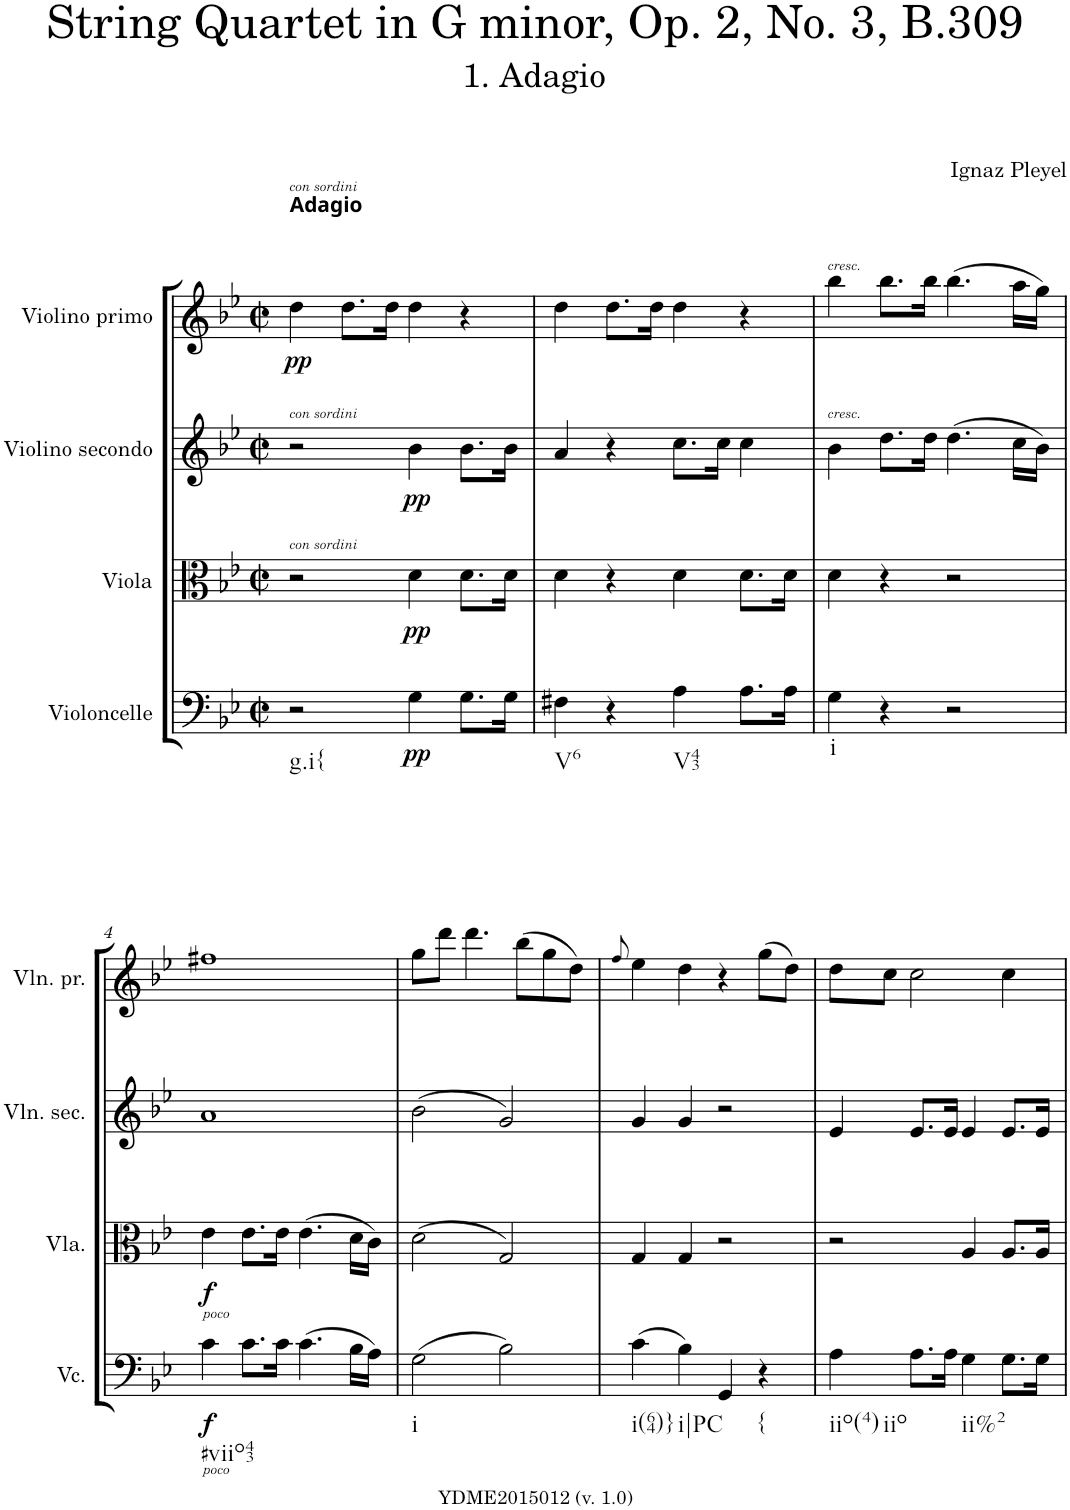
**kern	**dynam	**kern	**dynam	**kern	**dynam	**kern	**dynam
*part4	*part4	*part3	*part3	*part2	*part2	*part1	*part1
*staff4	*staff4	*staff3	*staff3	*staff2	*staff2	*staff1	*staff1
*I"Violoncelle	*	*I"Viola	*	*I"Violino secondo	*	*I"Violino primo	*
*I'Vc.	*	*I'Vla.	*	*I'Vln. sec.	*	*I'Vln. pr.	*
*clefF4	*	*clefC3	*	*clefG2	*	*clefG2	*
*k[b-e-]	*	*k[b-e-]	*	*k[b-e-]	*	*k[b-e-]	*
*B-:	*	*B-:	*	*B-:	*	*B-:	*
*M2/2	*	*M2/2	*	*M2/2	*	*M2/2	*
*met(c|)	*	*met(c|)	*	*met(c|)	*	*met(c|)	*
=1	=1	=1	=1	=1	=1	=1	=1
!	!	!	!	!	!	!LO:TX:a:B:t=Adagio	!
!	!	!	!	!	!	!LO:TX:a:i:t=con sordini	!
!	!	!	!	!LO:TX:a:i:t=con sordini	!	!	!
!	!	!LO:TX:a:i:t=con sordini	!	!	!	!	!
!LO:TX:b:t=g.i{	!	!	!	!	!	!	!
!	!	!	!	!	!	!	!LO:DY:b
2r	.	2r	.	2r	.	4dd\	pp
.	.	.	.	.	.	8.dd\L	.
.	.	.	.	.	.	16dd\Jk	.
!	!LO:DY:b	!	!LO:DY:b	!	!LO:DY:b	!	!
4G\	pp	4d\	pp	4b-\	pp	4dd\	.
8.G\L	.	8.d\L	.	8.b-\L	.	4r	.
16G\Jk	.	16d\Jk	.	16b-\Jk	.	.	.
=2	=2	=2	=2	=2	=2	=2	=2
!LO:TX:b:t=V6	!	!	!	!	!	!	!
4F#X\	.	4d\	.	4a/	.	4dd\	.
4r	.	4r	.	4r	.	8.dd\L	.
.	.	.	.	.	.	16dd\Jk	.
!LO:TX:b:t=V43	!	!	!	!	!	!	!
4A\	.	4d\	.	8.cc\L	.	4dd\	.
.	.	.	.	16cc\Jk	.	.	.
8.A\L	.	8.d\L	.	4cc\	.	4r	.
16A\Jk	.	16d\Jk	.	.	.	.	.
=3	=3	=3	=3	=3	=3	=3	=3
!	!	!	!	!	!	!LO:TX:a:i:t=cresc.	!
!	!	!	!	!LO:TX:a:i:t=cresc.	!	!	!
!LO:TX:b:t=i	!	!	!	!	!	!	!
4G\	.	4d\	.	4b-\	.	4bb-\	.
4r	.	4r	.	8.dd\L	.	8.bb-\L	.
.	.	.	.	16dd\Jk	.	16bb-\Jk	.
2r	.	2r	.	(>4.dd\	.	(>4.bb-\	.
.	.	.	.	16cc\LL	.	16aa\LL	.
.	.	.	.	16b-\JJ)	.	16gg\JJ)	.
!!LO:LB:g=z
=4	=4	=4	=4	=4	=4	=4	=4
!	!	!LO:TX:b:i:t=poco	!	!	!	!	!
!LO:TX:b:i:t=poco	!	!	!	!	!	!	!
!LO:TX:b:t=#viio43	!	!	!	!	!	!	!
!	!LO:DY:b	!	!LO:DY:b	!	!	!	!
4c\	f	4e-\	f	1a	.	1ff#X	.
8.c\L	.	8.e-\L	.	.	.	.	.
16c\Jk	.	16e-\Jk	.	.	.	.	.
(>4.c\	.	(>4.e-\	.	.	.	.	.
16B-\LL	.	16d\LL	.	.	.	.	.
16A\JJ)	.	16c\JJ)	.	.	.	.	.
=5	=5	=5	=5	=5	=5	=5	=5
!LO:TX:b:t=i	!	!	!	!	!	!	!
(>2G\	.	(>2d\	.	(>2b-\	.	8gg\L	.
.	.	.	.	.	.	8ddd\J	.
.	.	.	.	.	.	4.ddd\	.
2B-\)	.	2G/)	.	2g/)	.	.	.
.	.	.	.	.	.	(>8bb-\L	.
.	.	.	.	.	.	8gg\	.
.	.	.	.	.	.	8dd\J)	.
=6	=6	=6	=6	=6	=6	=6	=6
.	.	.	.	.	.	8qff/	.
!LO:TX:b:t=i(64)}	!	!	!	!	!	!	!
(>4c\	.	4G/	.	4g/	.	4ee-\	.
!LO:TX:b:t=i|PC	!	!	!	!	!	!	!
4B-\)	.	4G/	.	4g/	.	4dd\	.
4GG/	.	2r	.	2r	.	4r	.
!LO:TX:b:t={	!	!	!	!	!	!	!
4r	.	.	.	.	.	(>8gg\L	.
.	.	.	.	.	.	8dd\J)	.
=7	=7	=7	=7	=7	=7	=7	=7
!LO:TX:b:t=iio(4)	!	!	!	!	!	!	!
!LO:TX:b:t=iio	!	!	!	!	!	!	!
4A\	.	2r	.	4e-/	.	8dd\L	.
.	.	.	.	.	.	8cc\J	.
8.A\L	.	.	.	8.e-/L	.	2cc\	.
16A\Jk	.	.	.	16e-/Jk	.	.	.
!LO:TX:b:t=ii%2	!	!	!	!	!	!	!
4G\	.	4A/	.	4e-/	.	.	.
8.G\L	.	8.A/L	.	8.e-/L	.	4cc\	.
16G\Jk	.	16A/Jk	.	16e-/Jk	.	.	.
=	=	=	=	=	=	=	=
*-	*-	*-	*-	*-	*-	*-	*-
